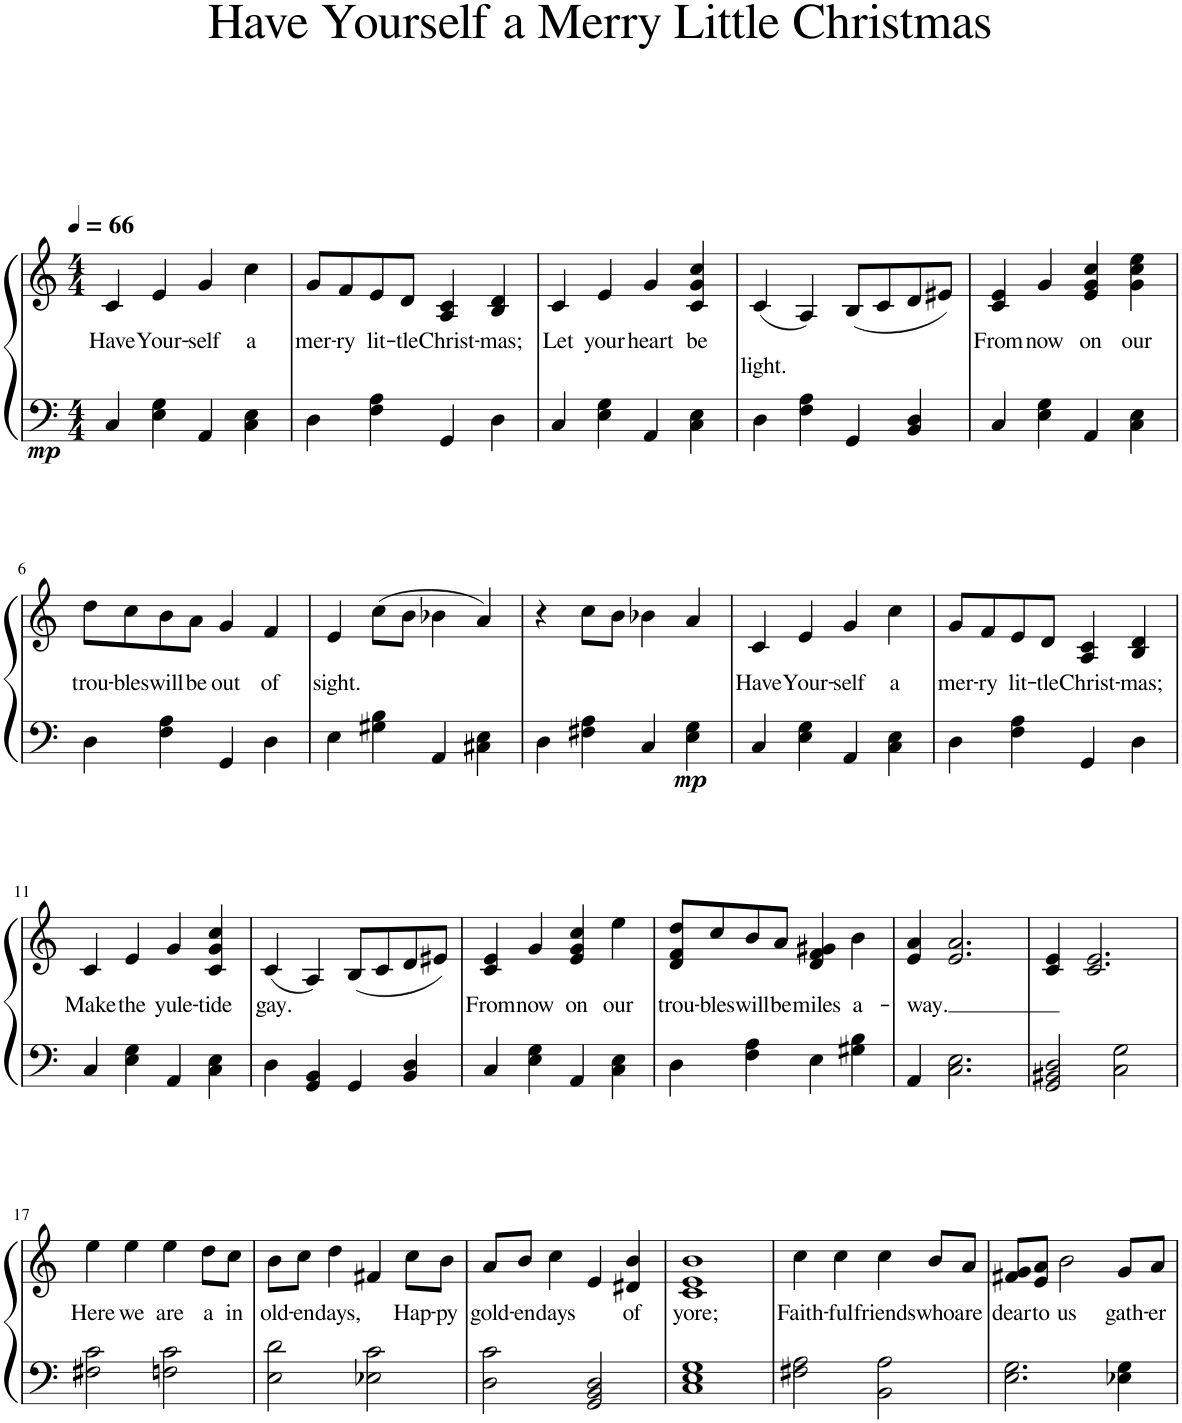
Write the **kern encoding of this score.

**kern	**kern	**text	**dynam
*part1	*part1	*part1	*part1
*staff2	*staff1	*staff1	*staff1/2
*I"Piano	*	*	*
*I'Pno.	*	*	*
*clefF4	*clefG2	*	*
*k[]	*k[]	*	*
*M4/4	*M4/4	*	*
*MM66	*MM66	*	*
=1	=1	=1	=1
!	!	!LO:LY:b	!LO:DY:b=2
4C/	4c/	Have	mp
!	!	!LO:LY:b	!
4E\ 4G\	4e/	Your-	.
!	!	!LO:LY:b	!
4AA/	4g/	-self	.
!	!	!LO:LY:b	!
4C\ 4E\	4cc\	a	.
=2	=2	=2	=2
!	!	!LO:LY:b	!
4D\	8g/L	mer-	.
!	!	!LO:LY:b	!
.	8f/	-ry	.
!	!	!LO:LY:b	!
4F\ 4A\	8e/	lit-	.
!	!	!LO:LY:b	!
.	8d/J	-tle	.
!	!	!LO:LY:b	!
4GG/	4A/ 4c/	Christ-	.
!	!	!LO:LY:b	!
4D\	4B/ 4d/	-mas;	.
=3	=3	=3	=3
!	!	!LO:LY:b	!
4C/	4c/	Let	.
!	!	!LO:LY:b	!
4E\ 4G\	4e/	your	.
!	!	!LO:LY:b	!
4AA/	4g/	heart	.
!	!	!LO:LY:b	!
4C\ 4E\	4c/ 4g/ 4cc/	be	.
=4	=4	=4	=4
!	!	!LO:LY:b	!
4D\	(4c/	light.	.
4F\ 4A\	4A/)	.	.
4GG/	(8B/L	.	.
.	8c/	.	.
4BB/ 4D/	8d/	.	.
.	8e#X/J)	.	.
=5	=5	=5	=5
!	!	!LO:LY:b	!
4C/	4c/ 4e/	From	.
!	!	!LO:LY:b	!
4E\ 4G\	4g/	now	.
!	!	!LO:LY:b	!
4AA/	4e/ 4g/ 4cc/	on	.
!	!	!LO:LY:b	!
4C\ 4E\	4g\ 4cc\ 4ee\	our	.
!!LO:LB:g=z
=6	=6	=6	=6
!	!	!LO:LY:b	!
4D\	8dd\L	trou-	.
!	!	!LO:LY:b	!
.	8cc\	-bles	.
!	!	!LO:LY:b	!
4F\ 4A\	8b\	will	.
!	!	!LO:LY:b	!
.	8a\J	be	.
!	!	!LO:LY:b	!
4GG/	4g/	out	.
!	!	!LO:LY:b	!
4D\	4f/	of	.
=7	=7	=7	=7
!	!	!LO:LY:b	!
4E\	4e/	sight.	.
4G#X\ 4B\	(8cc\L	.	.
.	8b\J	.	.
4AA/	4b-X\	.	.
4C#X\ 4E\	4a/)	.	.
=8	=8	=8	=8
4D\	4r	.	.
4F#X\ 4A\	8cc\L	.	.
.	8b\J	.	.
4C/	4b-X\	.	.
4E\ 4G\	4a/	.	.
=9	=9	=9	=9
!	!	!LO:LY:b	!LO:DY:b=2
4C/	4c/	Have	mp
!	!	!LO:LY:b	!
4E\ 4G\	4e/	Your-	.
!	!	!LO:LY:b	!
4AA/	4g/	-self	.
!	!	!LO:LY:b	!
4C\ 4E\	4cc\	a	.
=10	=10	=10	=10
!	!	!LO:LY:b	!
4D\	8g/L	mer-	.
!	!	!LO:LY:b	!
.	8f/	-ry	.
!	!	!LO:LY:b	!
4F\ 4A\	8e/	lit-	.
!	!	!LO:LY:b	!
.	8d/J	-tle	.
!	!	!LO:LY:b	!
4GG/	4A/ 4c/	Christ-	.
!	!	!LO:LY:b	!
4D\	4B/ 4d/	-mas;	.
!!LO:LB:g=z
=11	=11	=11	=11
!	!	!LO:LY:b	!
4C/	4c/	Make	.
!	!	!LO:LY:b	!
4E\ 4G\	4e/	the	.
!	!	!LO:LY:b	!
4AA/	4g/	yule-	.
!	!	!LO:LY:b	!
4C\ 4E\	4c/ 4g/ 4cc/	-tide	.
=12	=12	=12	=12
!	!	!LO:LY:b	!
4D\	(4c/	gay.	.
4GG/ 4BB/	4A/)	.	.
4GG/	(8B/L	.	.
.	8c/	.	.
4BB/ 4D/	8d/	.	.
.	8e#X/J)	.	.
=13	=13	=13	=13
!	!	!LO:LY:b	!
4C/	4c/ 4e/	From	.
!	!	!LO:LY:b	!
4E\ 4G\	4g/	now	.
!	!	!LO:LY:b	!
4AA/	4e/ 4g/ 4cc/	on	.
!	!	!LO:LY:b	!
4C\ 4E\	4ee\	our	.
=14	=14	=14	=14
!	!	!LO:LY:b	!
4D\	8d/ 8f/ 8dd/L	trou-	.
!	!	!LO:LY:b	!
.	8cc/	-bles	.
!	!	!LO:LY:b	!
4F\ 4A\	8b/	will	.
!	!	!LO:LY:b	!
.	8a/J	be	.
!	!	!LO:LY:b	!
4E\	4d/ 4f/ 4g#X/	miles	.
!	!	!LO:LY:b	!
4G#X\ 4B\	4b\	a-	.
=15	=15	=15	=15
!	!	!LO:LY:b	!
4AA/	4e/ 4a/	-way.	.
2.C\ 2.E\	2.e/ 2.a/	.	.
=16	=16	=16	=16
2GG/ 2BB#X/ 2D/	4c/ 4e/	.	.
.	2.c/ 2.e/	.	.
2C\ 2G\	.	.	.
!!LO:LB:g=z
=17	=17	=17	=17
!	!	!LO:LY:b	!
2F#X\ 2c\	4ee\	Here	.
!	!	!LO:LY:b	!
.	4ee\	we	.
!	!	!LO:LY:b	!
2Fn\ 2c\	4ee\	are	.
!	!	!LO:LY:b	!
.	8dd\L	a	.
!	!	!LO:LY:b	!
.	8cc\J	in	.
=18	=18	=18	=18
!	!	!LO:LY:b	!
2E\ 2d\	8b\L	old-	.
!	!	!LO:LY:b	!
.	8cc\J	-en	.
!	!	!LO:LY:b	!
.	4dd\	days,	.
2E-X\ 2c\	4f#X/	.	.
!	!	!LO:LY:b	!
.	8cc\L	Hap-	.
!	!	!LO:LY:b	!
.	8b\J	-py	.
=19	=19	=19	=19
!	!	!LO:LY:b	!
2D\ 2c\	8a/L	gold-	.
!	!	!LO:LY:b	!
.	8b/J	-en	.
!	!	!LO:LY:b	!
.	4cc\	days	.
2GG/ 2BB/ 2D/	4e/	.	.
!	!	!LO:LY:b	!
.	4d#X/ 4b/	of	.
=20	=20	=20	=20
!	!	!LO:LY:b	!
1C 1E 1G	1c 1e 1b	yore;	.
=21	=21	=21	=21
!	!	!LO:LY:b	!
2F#X\ 2A\	4cc\	Faith-	.
!	!	!LO:LY:b	!
.	4cc\	-ful	.
!	!	!LO:LY:b	!
2BB\ 2A\	4cc\	friends	.
!	!	!LO:LY:b	!
.	8b/L	who	.
!	!	!LO:LY:b	!
.	8a/J	are	.
=22	=22	=22	=22
!	!	!LO:LY:b	!
2.E\ 2.G\	8f#X/ 8g/L	dear	.
!	!	!LO:LY:b	!
.	8e/ 8a/J	to	.
!	!	!LO:LY:b	!
.	2b\	us	.
!	!	!LO:LY:b	!
4E-X\ 4G\	8g/L	gath-	.
!	!	!LO:LY:b	!
.	8a/J	-er	.
=	=	=	=
*-	*-	*-	*-
